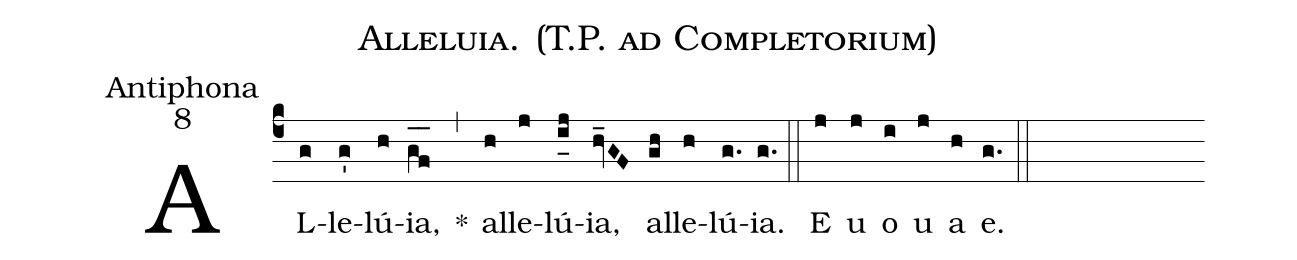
name:Alleluia. (T.P. ad Completorium);
office-part:Antiphona;
mode:8;
%%
(c4) AL(g)le(g')lú(h){ia},(g_[oh:h]f_[oh:h]) *(,) al(h)le(j)lú(i_[uh:l]j){ia},(hv_GF) al(gh)le(h)lú(g.){ia}.(g.) (::) <eu>E(j) u(j) o(i) u(j) a(h) e.</eu>(g.) (::)
